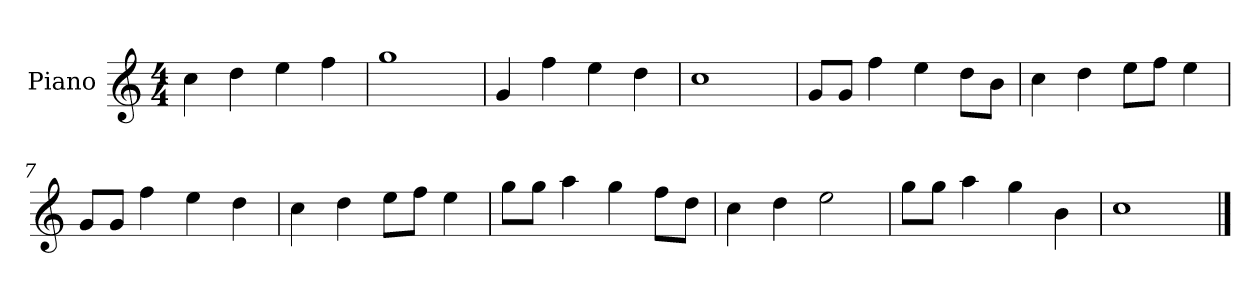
**kern
*part1
*staff1
*I"Piano
*I'P-no
*clefG2
*k[]
*M4/4
*MM90
=1
4cc\
4dd\
4ee\
4ff\
=2
1gg
=3
4g/
4ff\
4ee\
4dd\
=4
1cc
=5
8g/L
8g/J
4ff\
4ee\
8dd\L
8b\J
=6
4cc\
4dd\
8ee\L
8ff\J
4ee\
=7
8g/L
8g/J
4ff\
4ee\
4dd\
=8
4cc\
4dd\
8ee\L
8ff\J
4ee\
!!LO:LB:g=z
=9
8gg\L
8gg\J
4aa\
4gg\
8ff\L
8dd\J
=10
4cc\
4dd\
2ee\
=11
8gg\L
8gg\J
4aa\
4gg\
4b\
=12
1cc
==
*-
